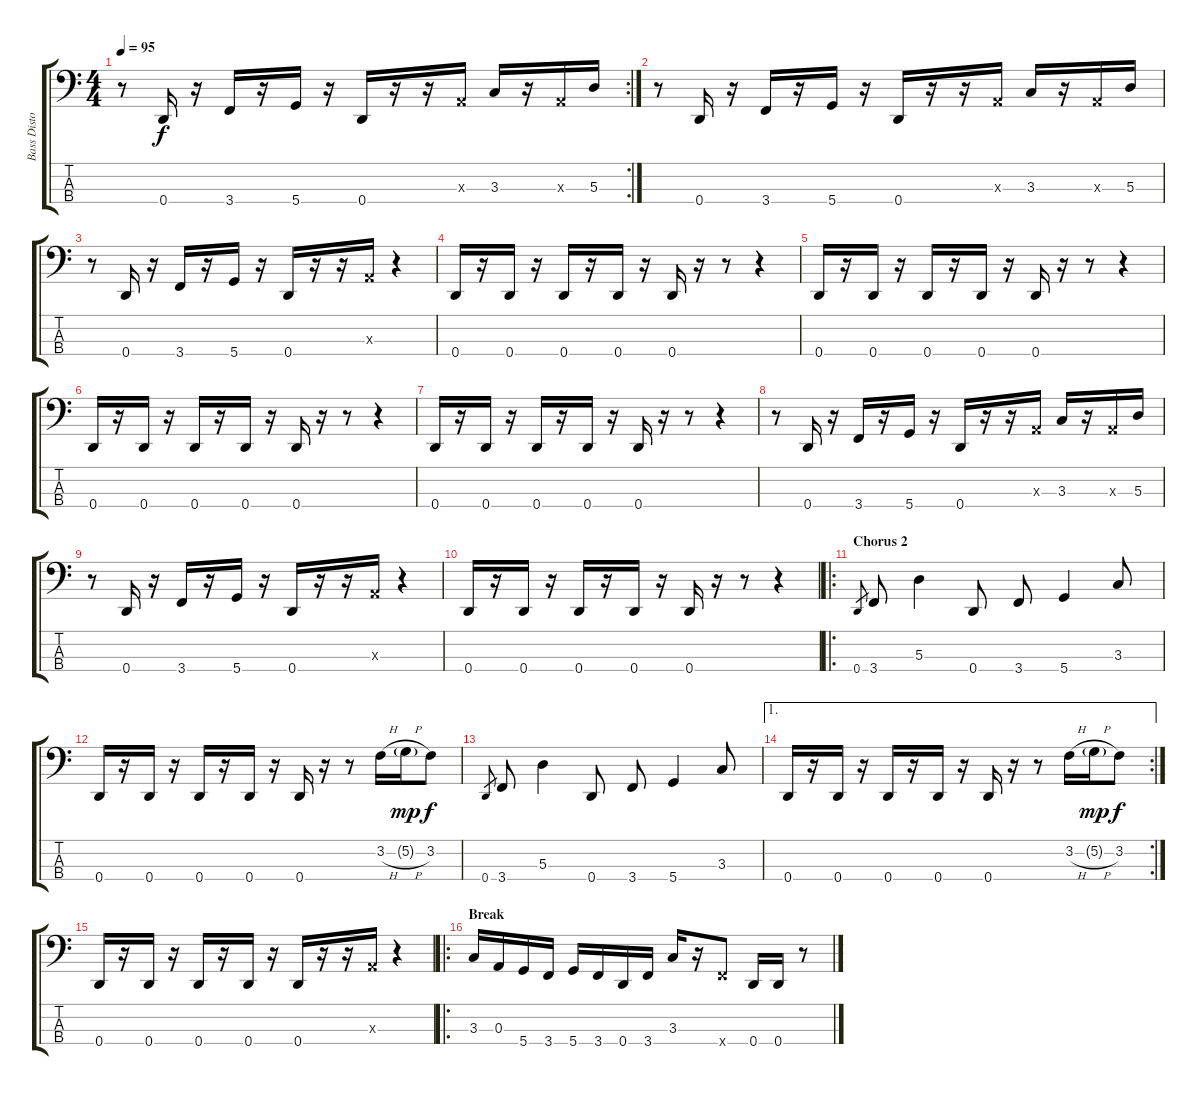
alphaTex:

\track ("Bass Distortion" "Bass Disto") {instrument overdrivenguitar}
\staff {score tabs}
\tuning (G2 D2 A1 D1) {hide}
\rc 2
\ts (4 4)
\tempo 95
\clef f4
\ks c
r.8{dy f} 0.4.16 r.16 3.4.16 r.16 5.4.16 r.16 0.4.16 r.16 r.16 0.3{x}.16 3.3.16 r.16 0.3{x}.16 5.3.16 |
r.8 0.4.16 r.16 3.4.16 r.16 5.4.16 r.16 0.4.16 r.16 r.16 0.3{x}.16 3.3.16 r.16 0.3{x}.16 5.3.16 |
r.8 0.4.16 r.16 3.4.16 r.16 5.4.16 r.16 0.4.16 r.16 r.16 0.3{x}.16 r.4 |
0.4.16 r.16 0.4.16 r.16 0.4.16 r.16 0.4.16 r.16 0.4.16 r.16 r.8 r.4 |
0.4.16 r.16 0.4.16 r.16 0.4.16 r.16 0.4.16 r.16 0.4.16 r.16 r.8 r.4 |
0.4.16 r.16 0.4.16 r.16 0.4.16 r.16 0.4.16 r.16 0.4.16 r.16 r.8 r.4 |
0.4.16 r.16 0.4.16 r.16 0.4.16 r.16 0.4.16 r.16 0.4.16 r.16 r.8 r.4 |
r.8 0.4.16 r.16 3.4.16 r.16 5.4.16 r.16 0.4.16 r.16 r.16 0.3{x}.16 3.3.16 r.16 0.3{x}.16 5.3.16 |
r.8 0.4.16 r.16 3.4.16 r.16 5.4.16 r.16 0.4.16 r.16 r.16 0.3{x}.16 r.4 |
0.4.16 r.16 0.4.16 r.16 0.4.16 r.16 0.4.16 r.16 0.4.16 r.16 r.8 r.4 |
\ro
\section ("" "Chorus 2")
0.4.8{gr} 3.4.8 5.3.4 0.4.8 3.4.8 5.4.4 3.3.8 |
0.4.16 r.16 0.4.16 r.16 0.4.16 r.16 0.4.16 r.16 0.4.16 r.16 r.8 3.2{h}.16 5.2{h g}.16{dy mp} 3.2.8{dy f} |
0.4.8{gr} 3.4.8 5.3.4 0.4.8 3.4.8 5.4.4 3.3.8 |
\ae 1
\rc 2
0.4.16 r.16 0.4.16 r.16 0.4.16 r.16 0.4.16 r.16 0.4.16 r.16 r.8 3.2{h}.16 5.2{h g}.16{dy mp} 3.2.8{dy f} |
0.4.16 r.16 0.4.16 r.16 0.4.16 r.16 0.4.16 r.16 0.4.16 r.16 r.16 0.3{x}.16 r.4 |
\ro
\section ("" "Break")
3.3.16 0.3.16 5.4.16 3.4.16 5.4.16 3.4.16 0.4.16 3.4.16 3.3.16 r.16 3.4{x}.8 0.4.16 0.4.16 r.8
